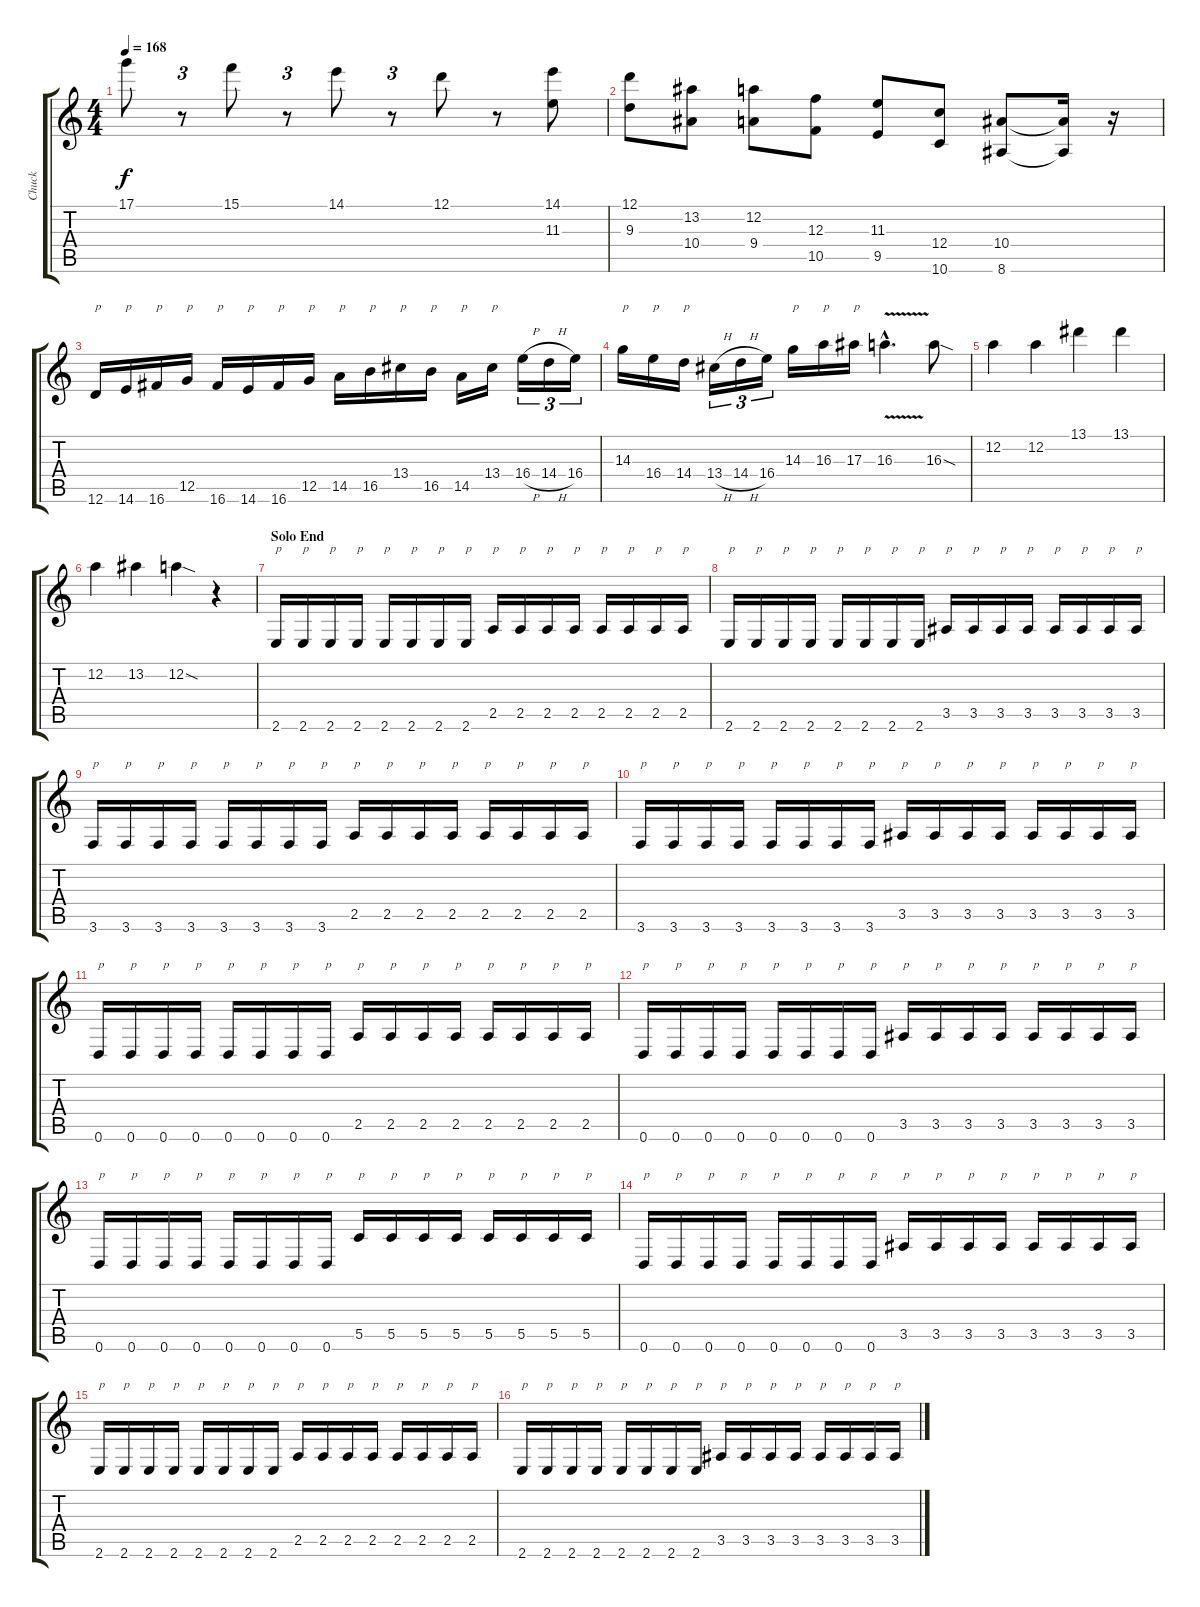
\track ("Chuck" "Chuck") {instrument distortionguitar}
\staff {score tabs}
\tuning (D4 A3 F3 C3 G2 D2) {hide}
\ts (4 4)
\tempo 168
\clef g2
\ks c
17.1.8{dy f} r.8{tu (3 2)} 15.1.8 r.8{tu (3 2)} 14.1.8 r.8{tu (3 2)} 12.1.8 r.8 (14.1 11.3).8 |
(12.1 9.3).8 (13.2 10.4).8 (12.2 9.4).8 (12.3 10.5).8 (11.3 9.5).8 (12.4 10.6).8 (10.4 8.6).8 (10.4{t} 8.6{t}).16 r.16 |
12.6.16{txt "p"} 14.6.16{txt "p"} 16.6.16{txt "p"} 12.5.16{txt "p"} 16.6.16{txt "p"} 14.6.16{txt "p"} 16.6.16{txt "p"} 12.5.16{txt "p"} 14.5.16{txt "p"} 16.5.16{txt "p"} 13.4.16{txt "p"} 16.5.16{txt "p"} 14.5.16{txt "p"} 13.4.16{txt "p"} 16.4{h}.16{tu (3 2)} 14.4{h}.16{tu (3 2)} 16.4.16{tu (3 2)} |
14.3.16{txt "p"} 16.4.16{txt "p"} 14.4.16{txt "p"} 13.4{h}.16{tu (3 2)} 14.4{h}.16{tu (3 2)} 16.4.16{tu (3 2)} 14.3.16{txt "p"} 16.3.16{txt "p"} 17.3.16{txt "p"} 16.3{v hac}.4{d} 16.3{sod}.8 |
12.2.4 12.2.4 13.1.4 13.1.4 |
12.2.4 13.2.4 12.2{sod}.4 r.4 |
\section ("" "Solo End")
2.6.16{txt "p" volume 15} 2.6.16{txt "p"} 2.6.16{txt "p"} 2.6.16{txt "p"} 2.6.16{txt "p"} 2.6.16{txt "p"} 2.6.16{txt "p"} 2.6.16{txt "p"} 2.5.16{txt "p"} 2.5.16{txt "p"} 2.5.16{txt "p"} 2.5.16{txt "p"} 2.5.16{txt "p"} 2.5.16{txt "p"} 2.5.16{txt "p"} 2.5.16{txt "p"} |
2.6.16{txt "p"} 2.6.16{txt "p"} 2.6.16{txt "p"} 2.6.16{txt "p"} 2.6.16{txt "p"} 2.6.16{txt "p"} 2.6.16{txt "p"} 2.6.16{txt "p"} 3.5.16{txt "p"} 3.5.16{txt "p"} 3.5.16{txt "p"} 3.5.16{txt "p"} 3.5.16{txt "p"} 3.5.16{txt "p"} 3.5.16{txt "p"} 3.5.16{txt "p"} |
3.6.16{txt "p"} 3.6.16{txt "p"} 3.6.16{txt "p"} 3.6.16{txt "p"} 3.6.16{txt "p"} 3.6.16{txt "p"} 3.6.16{txt "p"} 3.6.16{txt "p"} 2.5.16{txt "p"} 2.5.16{txt "p"} 2.5.16{txt "p"} 2.5.16{txt "p"} 2.5.16{txt "p"} 2.5.16{txt "p"} 2.5.16{txt "p"} 2.5.16{txt "p"} |
3.6.16{txt "p"} 3.6.16{txt "p"} 3.6.16{txt "p"} 3.6.16{txt "p"} 3.6.16{txt "p"} 3.6.16{txt "p"} 3.6.16{txt "p"} 3.6.16{txt "p"} 3.5.16{txt "p"} 3.5.16{txt "p"} 3.5.16{txt "p"} 3.5.16{txt "p"} 3.5.16{txt "p"} 3.5.16{txt "p"} 3.5.16{txt "p"} 3.5.16{txt "p"} |
0.6.16{txt "p"} 0.6.16{txt "p"} 0.6.16{txt "p"} 0.6.16{txt "p"} 0.6.16{txt "p"} 0.6.16{txt "p"} 0.6.16{txt "p"} 0.6.16{txt "p"} 2.5.16{txt "p"} 2.5.16{txt "p"} 2.5.16{txt "p"} 2.5.16{txt "p"} 2.5.16{txt "p"} 2.5.16{txt "p"} 2.5.16{txt "p"} 2.5.16{txt "p"} |
0.6.16{txt "p"} 0.6.16{txt "p"} 0.6.16{txt "p"} 0.6.16{txt "p"} 0.6.16{txt "p"} 0.6.16{txt "p"} 0.6.16{txt "p"} 0.6.16{txt "p"} 3.5.16{txt "p"} 3.5.16{txt "p"} 3.5.16{txt "p"} 3.5.16{txt "p"} 3.5.16{txt "p"} 3.5.16{txt "p"} 3.5.16{txt "p"} 3.5.16{txt "p"} |
0.6.16{txt "p"} 0.6.16{txt "p"} 0.6.16{txt "p"} 0.6.16{txt "p"} 0.6.16{txt "p"} 0.6.16{txt "p"} 0.6.16{txt "p"} 0.6.16{txt "p"} 5.5.16{txt "p"} 5.5.16{txt "p"} 5.5.16{txt "p"} 5.5.16{txt "p"} 5.5.16{txt "p"} 5.5.16{txt "p"} 5.5.16{txt "p"} 5.5.16{txt "p"} |
0.6.16{txt "p"} 0.6.16{txt "p"} 0.6.16{txt "p"} 0.6.16{txt "p"} 0.6.16{txt "p"} 0.6.16{txt "p"} 0.6.16{txt "p"} 0.6.16{txt "p"} 3.5.16{txt "p"} 3.5.16{txt "p"} 3.5.16{txt "p"} 3.5.16{txt "p"} 3.5.16{txt "p"} 3.5.16{txt "p"} 3.5.16{txt "p"} 3.5.16{txt "p"} |
2.6.16{txt "p"} 2.6.16{txt "p"} 2.6.16{txt "p"} 2.6.16{txt "p"} 2.6.16{txt "p"} 2.6.16{txt "p"} 2.6.16{txt "p"} 2.6.16{txt "p"} 2.5.16{txt "p"} 2.5.16{txt "p"} 2.5.16{txt "p"} 2.5.16{txt "p"} 2.5.16{txt "p"} 2.5.16{txt "p"} 2.5.16{txt "p"} 2.5.16{txt "p"} |
2.6.16{txt "p"} 2.6.16{txt "p"} 2.6.16{txt "p"} 2.6.16{txt "p"} 2.6.16{txt "p"} 2.6.16{txt "p"} 2.6.16{txt "p"} 2.6.16{txt "p"} 3.5.16{txt "p"} 3.5.16{txt "p"} 3.5.16{txt "p"} 3.5.16{txt "p"} 3.5.16{txt "p"} 3.5.16{txt "p"} 3.5.16{txt "p"} 3.5.16{txt "p"}
